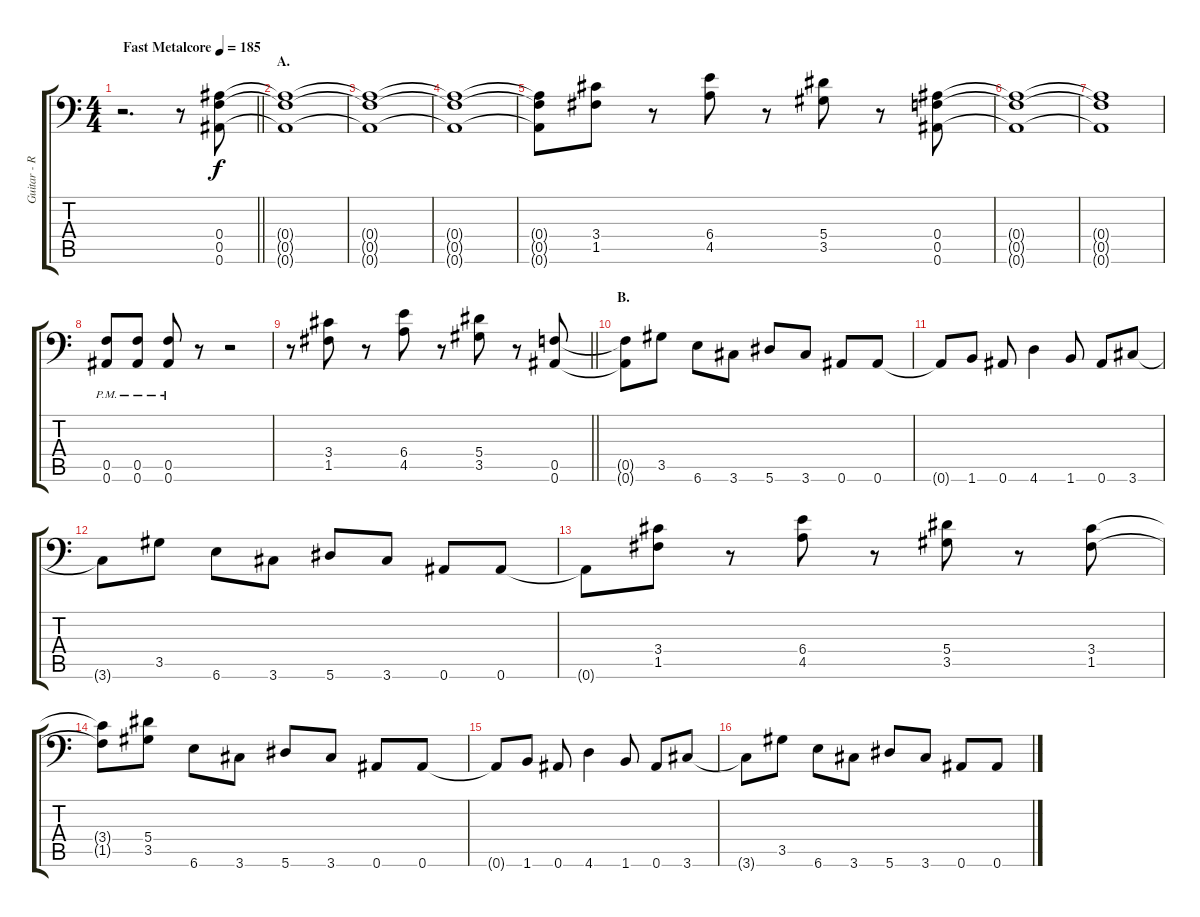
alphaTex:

\track ("Guitar - Right" "Guitar - R") {instrument distortionguitar}
\staff {score tabs}
\tuning (C4 G3 Eb3 Bb2 F2 Bb1) {hide}
\ts (4 4)
\tempo (185 "Fast Metalcore")
\clef f4
\barLineRight lightlight
\ks c
r.2{d dy f instrument distortionguitar} r.8 (0.4 0.5 0.6).8 |
\section ("" "A.")
(0.4{t} 0.5{t} 0.6{t}).1 |
(0.4{t} 0.5{t} 0.6{t}).1 |
(0.4{t} 0.5{t} 0.6{t}).1 |
(0.4{t} 0.5{t} 0.6{t}).8 (3.4 1.5).8 r.8 (6.4 4.5).8 r.8 (5.4 3.5).8 r.8 (0.4 0.5 0.6).8 |
(0.4{t} 0.5{t} 0.6{t}).1 |
(0.4{t} 0.5{t} 0.6{t}).1 |
(0.5{pm} 0.6{pm}).8 (0.5{pm} 0.6{pm}).8 (0.5{pm} 0.6{pm}).8 r.8 r.2 |
\barLineRight lightlight
r.8 (3.4 1.5).8 r.8 (6.4 4.5).8 r.8 (5.4 3.5).8 r.8 (0.5 0.6).8 |
\section ("" "B.")
(0.5{t} 0.6{t}).8 3.5.8 6.6.8 3.6.8 5.6.8 3.6.8 0.6.8 0.6.8 |
0.6{t}.8 1.6.8 0.6.8 4.6.4 1.6.8 0.6.8 3.6.8 |
3.6{t}.8 3.5.8 6.6.8 3.6.8 5.6.8 3.6.8 0.6.8 0.6.8 |
0.6{t}.8 (3.4 1.5).8 r.8 (6.4 4.5).8 r.8 (5.4 3.5).8 r.8 (3.4 1.5).8 |
(3.4{t} 1.5{t}).8 (5.4 3.5).8 6.6.8 3.6.8 5.6.8 3.6.8 0.6.8 0.6.8 |
0.6{t}.8 1.6.8 0.6.8 4.6.4 1.6.8 0.6.8 3.6.8 |
3.6{t}.8 3.5.8 6.6.8 3.6.8 5.6.8 3.6.8 0.6.8 0.6.8
